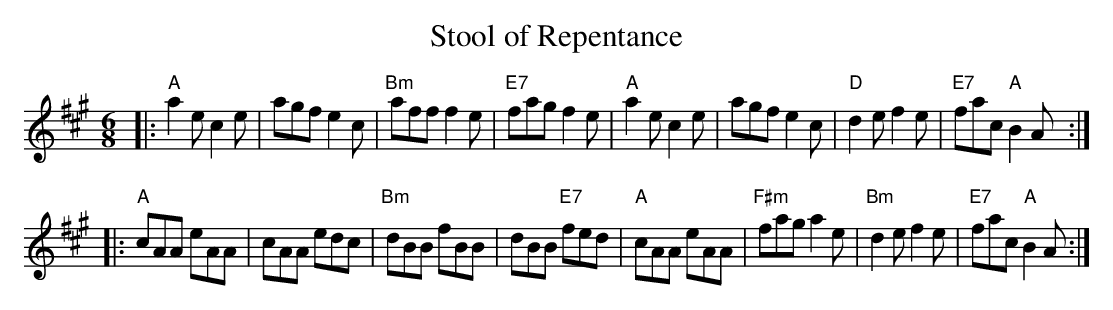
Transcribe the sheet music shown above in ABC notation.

X:1
T: Stool of Repentance
M: 6/8
L: 1/8
K: A
|: "A"a2e c2e | agf e2c | "Bm"aff f2e | "E7"fag f2e |\
"A"a2e c2e | agf e2c | "D"d2e f2e | "E7"fac "A"B2A :|
|: "A"cAA eAA | cAA edc | "Bm"dBB fBB | dBB "E7"fed |\
"A"cAA eAA |"F#m"fag a2e | "Bm"d2e f2e | "E7"fac "A"B2A :|
